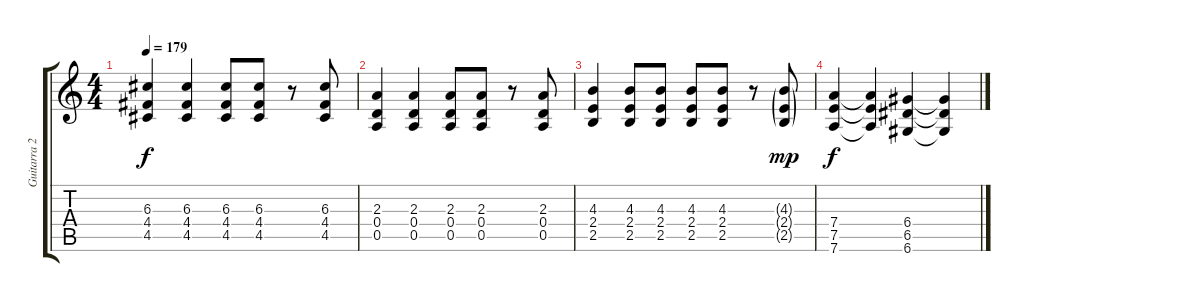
\track ("Guitarra 2" "Guitarra 2") {instrument acousticguitarnylon}
\staff {score tabs}
\tuning (E4 B3 G3 D3 A2 D2) {hide}
\ts (4 4)
\tempo 179
\clef g2
\ks c
(6.3 4.4 4.5).4{dy f} (6.3 4.4 4.5).4 (6.3 4.4 4.5).8 (6.3 4.4 4.5).8 r.8 (6.3 4.4 4.5).8 |
(2.3 0.4 0.5).4 (2.3 0.4 0.5).4 (2.3 0.4 0.5).8 (2.3 0.4 0.5).8 r.8 (2.3 0.4 0.5).8 |
(4.3 2.4 2.5).4 (4.3 2.4 2.5).8 (4.3 2.4 2.5).8 (4.3 2.4 2.5).8 (4.3 2.4 2.5).8 r.8 (4.3{g} 2.4{g} 2.5{g}).8{dy mp} |
(7.4 7.5 7.6).4{dy f} (7.4{t} 7.5{t} 7.6{t}).4 (6.4 6.5 6.6).4 (6.4{t} 6.5{t} 6.6{t}).4
